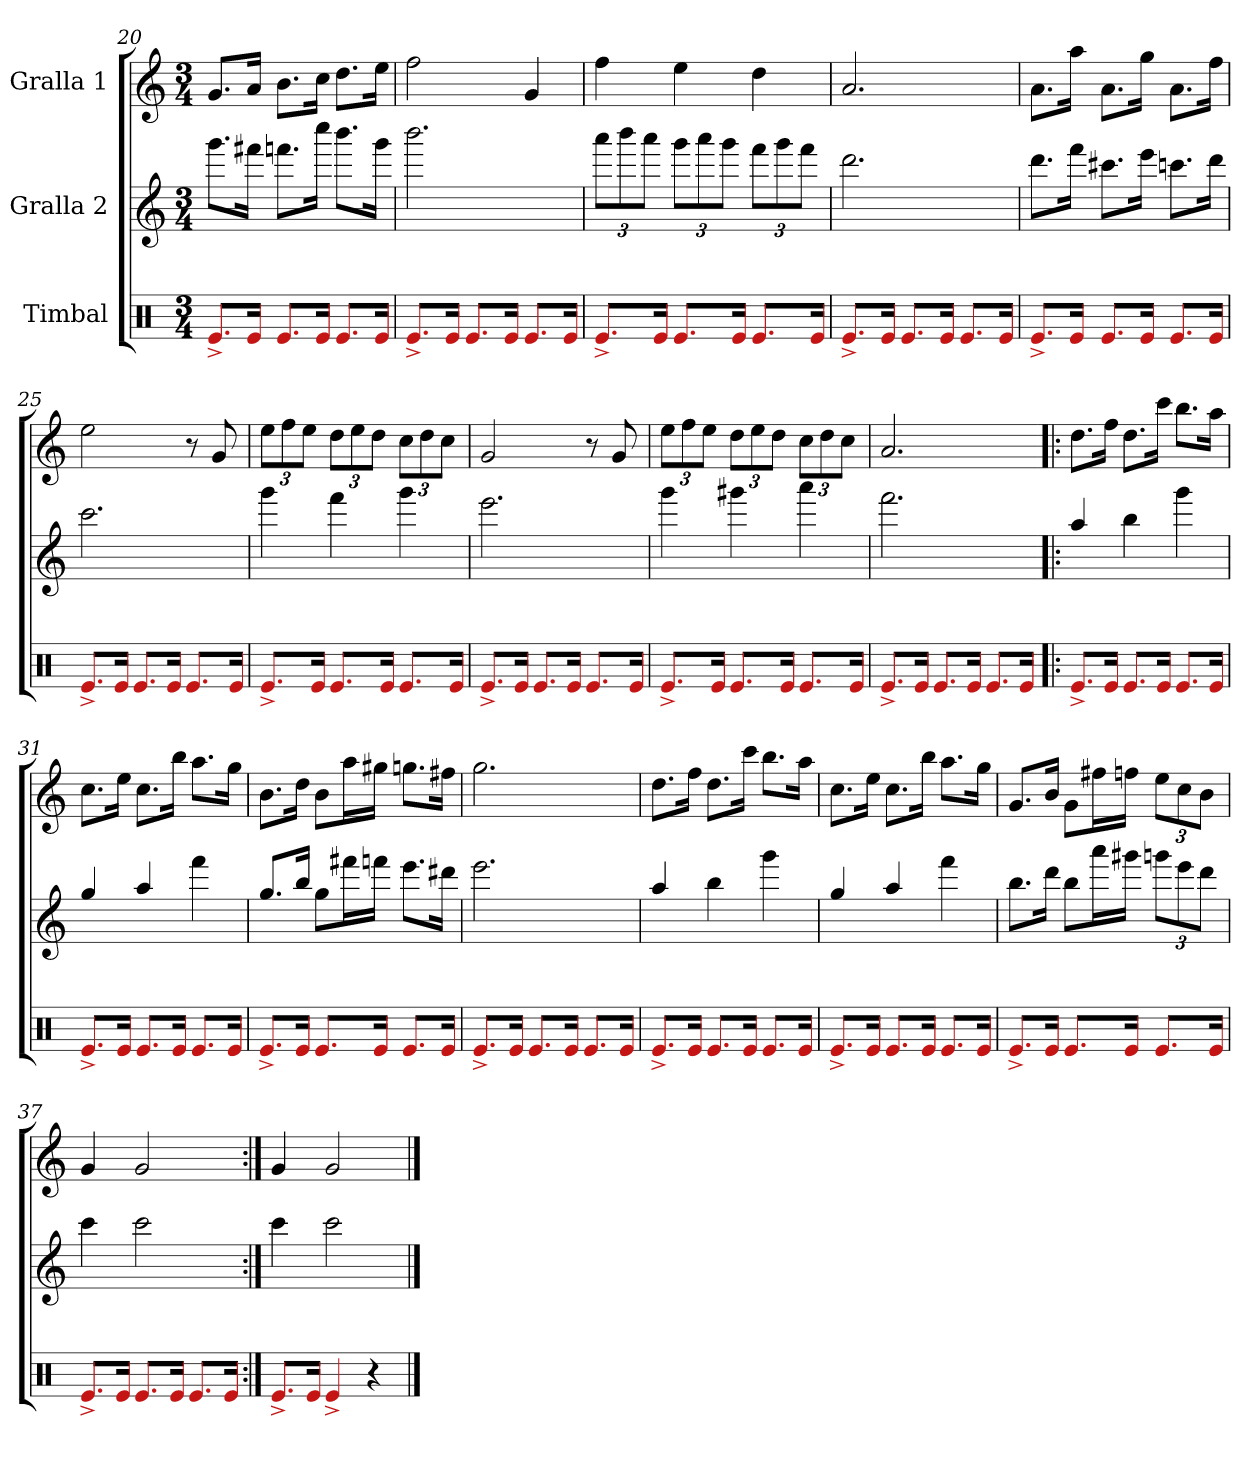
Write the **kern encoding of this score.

**kern	**kern	**kern
*part3	*part2	*part1
*staff3	*staff2	*staff1
*I"Timbal	*I"Gralla 2	*I"Gralla 1
*clefX	*clefG2	*clefG2
*	*ITrd8c14	*
*k[]	*k[]	*k[]
*M3/4	*M3/4	*M3/4
=20	=20	=20
8.e^/L	8.gg\L	8.g/L
16e/Jk	16ff#X\Jk	16a/Jk
8.e/L	8.ffn\L	8.b\L
16e/Jk	16ccc\Jk	16cc\Jk
8.e/L	8.bb\L	8.dd\L
16e/Jk	16gg\Jk	16ee\Jk
=21	=21	=21
8.e^/L	2.bb\	2ff\
16e/Jk	.	.
8.e/L	.	.
16e/Jk	.	.
8.e/L	.	4g/
16e/Jk	.	.
=22	=22	=22
*	*Xbrackettup	*
8.e^/L	12aa\L	4ff\
.	12bb\	.
.	12aa\J	.
16e/Jk	.	.
8.e/L	12gg\L	4ee\
.	12aa\	.
.	12gg\J	.
16e/Jk	.	.
8.e/L	12ff\L	4dd\
.	12gg\	.
.	12ff\J	.
16e/Jk	.	.
!!LO:LB:g=z
=23	=23	=23
8.e^/L	2.dd\	2.a/
16e/Jk	.	.
8.e/L	.	.
16e/Jk	.	.
8.e/L	.	.
16e/Jk	.	.
=24	=24	=24
8.e^/L	8.dd\L	8.a\L
16e/Jk	16ff\Jk	16aa\Jk
8.e/L	8.cc#X\L	8.a\L
16e/Jk	16ee\Jk	16gg\Jk
8.e/L	8.ccn\L	8.a\L
16e/Jk	16dd\Jk	16ff\Jk
=25	=25	=25
8.e^/L	2.cc\	2ee\
16e/Jk	.	.
8.e/L	.	.
16e/Jk	.	.
8.e/L	.	8r
.	.	8g/
16e/Jk	.	.
=26	=26	=26
*	*	*Xbrackettup
8.e^/L	4gg\	12ee\L
.	.	12ff\
.	.	12ee\J
16e/Jk	.	.
8.e/L	4ff\	12dd\L
.	.	12ee\
.	.	12dd\J
16e/Jk	.	.
8.e/L	4gg\	12cc\L
.	.	12dd\
.	.	12cc\J
16e/Jk	.	.
!!LO:LB:g=z
=27	=27	=27
8.e^/L	2.ee\	2g/
16e/Jk	.	.
8.e/L	.	.
16e/Jk	.	.
8.e/L	.	8r
.	.	8g/
16e/Jk	.	.
=28	=28	=28
8.e^/L	4gg\	12ee\L
.	.	12ff\
.	.	12ee\J
16e/Jk	.	.
8.e/L	4gg#X\	12dd\L
.	.	12ee\
.	.	12dd\J
16e/Jk	.	.
8.e/L	4aa\	12cc\L
.	.	12dd\
.	.	12cc\J
16e/Jk	.	.
=29	=29	=29
8.e^/L	2.ff\	2.a/
16e/Jk	.	.
8.e/L	.	.
16e/Jk	.	.
8.e/L	.	.
16e/Jk	.	.
=30!|:	=30!|:	=30!|:
8.e^/L	4a/	8.dd\L
16e/Jk	.	16ff\Jk
8.e/L	4b\	8.dd\L
16e/Jk	.	16ccc\Jk
8.e/L	4gg\	8.bb\L
16e/Jk	.	16aa\Jk
!!LO:PB:g=z
=31	=31	=31
8.e^/L	4g/	8.cc\L
16e/Jk	.	16ee\Jk
8.e/L	4a/	8.cc\L
16e/Jk	.	16bb\Jk
8.e/L	4ff\	8.aa\L
16e/Jk	.	16gg\Jk
=32	=32	=32
8.e^/L	8.g/L	8.b\L
16e/Jk	16b/Jk	16dd\Jk
8.e/L	8g\L	8b\L
.	16ff#X\L	16aa\L
16e/Jk	16ffn\JJ	16gg#X\JJ
8.e/L	8.ee\L	8.ggn\L
16e/Jk	16dd#X\Jk	16ff#X\Jk
=33	=33	=33
8.e^/L	2.ee\	2.gg\
16e/Jk	.	.
8.e/L	.	.
16e/Jk	.	.
8.e/L	.	.
16e/Jk	.	.
=34	=34	=34
8.e^/L	4a/	8.dd\L
16e/Jk	.	16ff\Jk
8.e/L	4b\	8.dd\L
16e/Jk	.	16ccc\Jk
8.e/L	4gg\	8.bb\L
16e/Jk	.	16aa\Jk
!!LO:LB:g=z
=35	=35	=35
8.e^/L	4g/	8.cc\L
16e/Jk	.	16ee\Jk
8.e/L	4a/	8.cc\L
16e/Jk	.	16bb\Jk
8.e/L	4ff\	8.aa\L
16e/Jk	.	16gg\Jk
=36	=36	=36
8.e^/L	8.b\L	8.g/L
16e/Jk	16dd\Jk	16b/Jk
8.e/L	8b\L	8g\L
.	16aa\L	16ff#X\L
16e/Jk	16gg#X\JJ	16ffn\JJ
8.e/L	12ggn\L	12ee\L
.	12ee\	12cc\
.	12dd\J	12b\J
16e/Jk	.	.
=37	=37	=37
8.e^/L	4cc\	4g/
16e/Jk	.	.
8.e/L	2cc\	2g/
16e/Jk	.	.
8.e/L	.	.
16e/Jk	.	.
=38:|!	=38:|!	=38:|!
8.e^/L	4cc\	4g/
16e/Jk	.	.
4e^/	2cc\	2g/
4r	.	.
==	==	==
*-	*-	*-
